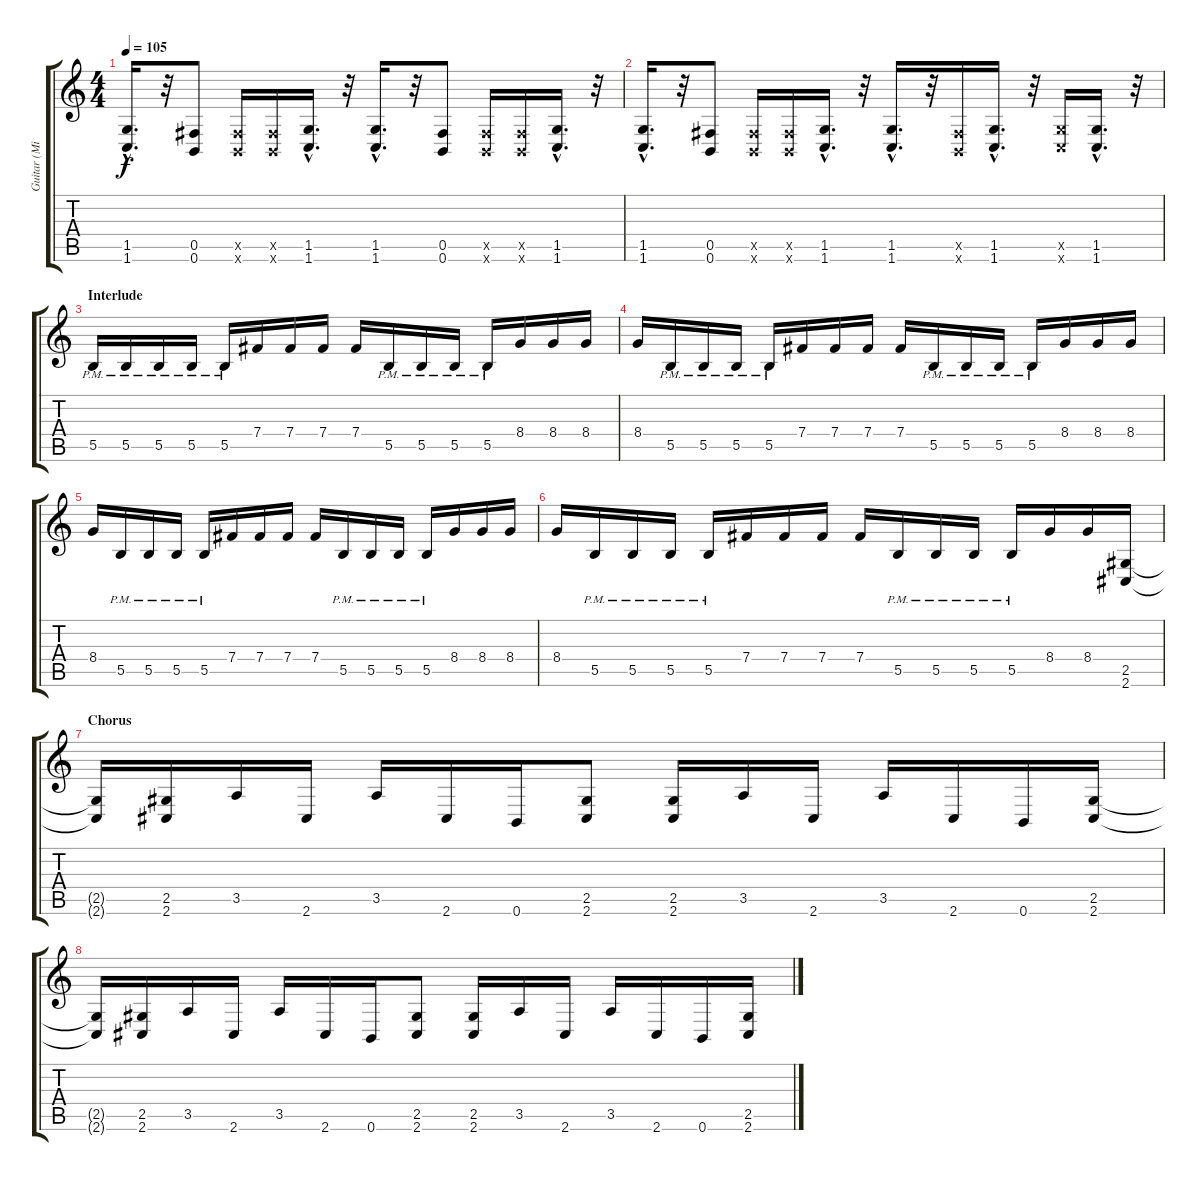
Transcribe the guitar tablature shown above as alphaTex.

\track ("Guitar (Mike Smith)" "Guitar (Mi") {instrument distortionguitar}
\staff {score tabs}
\tuning (Db4 Ab3 E3 B2 Gb2 B1) {hide}
\ts (4 4)
\tempo 105
\clef g2
\ks c
(1.5{hac} 1.6{hac}).16{d dy f} r.32 (0.5 0.6).8 (0.5{x} 0.6{x}).16 (0.5{x} 0.6{x}).16 (1.5{hac} 1.6{hac}).16{d} r.32 (1.5{hac} 1.6{hac}).16{d} r.32 (0.5 0.6).8 (0.5{x} 0.6{x}).16 (0.5{x} 0.6{x}).16 (1.5{hac} 1.6{hac}).16{d} r.32 |
(1.5{hac} 1.6{hac}).16{d} r.32 (0.5 0.6).8 (0.5{x} 0.6{x}).16 (0.5{x} 0.6{x}).16 (1.5{hac} 1.6{hac}).16{d} r.32 (1.5{hac} 1.6{hac}).16{d} r.32 (0.5{x} 0.6{x}).16 (1.5{hac} 1.6{hac}).16{d} r.32 (1.5{x} 1.6{x}).16 (1.5{hac} 1.6{hac}).16{d} r.32 |
\section ("" "Interlude")
5.5{pm}.16 5.5{pm}.16 5.5{pm}.16 5.5{pm}.16 5.5{pm}.16 7.4.16 7.4.16 7.4.16 7.4.16 5.5{pm}.16 5.5{pm}.16 5.5{pm}.16 5.5{pm}.16 8.4.16 8.4.16 8.4.16 |
8.4.16 5.5{pm}.16 5.5{pm}.16 5.5{pm}.16 5.5{pm}.16 7.4.16 7.4.16 7.4.16 7.4.16 5.5{pm}.16 5.5{pm}.16 5.5{pm}.16 5.5{pm}.16 8.4.16 8.4.16 8.4.16 |
8.4.16 5.5{pm}.16 5.5{pm}.16 5.5{pm}.16 5.5{pm}.16 7.4.16 7.4.16 7.4.16 7.4.16 5.5{pm}.16 5.5{pm}.16 5.5{pm}.16 5.5{pm}.16 8.4.16 8.4.16 8.4.16 |
8.4.16 5.5{pm}.16 5.5{pm}.16 5.5{pm}.16 5.5{pm}.16 7.4.16 7.4.16 7.4.16 7.4.16 5.5{pm}.16 5.5{pm}.16 5.5{pm}.16 5.5{pm}.16 8.4.16 8.4.16 (2.5 2.6).16 |
\section ("" "Chorus")
(2.5{t} 2.6{t}).16 (2.5 2.6).16 3.5.16 2.6.16 3.5.16 2.6.16 0.6.16 (2.5 2.6).8 (2.5 2.6).16 3.5.16 2.6.16 3.5.16 2.6.16 0.6.16 (2.5 2.6).16 |
(2.5{t} 2.6{t}).16 (2.5 2.6).16 3.5.16 2.6.16 3.5.16 2.6.16 0.6.16 (2.5 2.6).8 (2.5 2.6).16 3.5.16 2.6.16 3.5.16 2.6.16 0.6.16 (2.5 2.6).16
